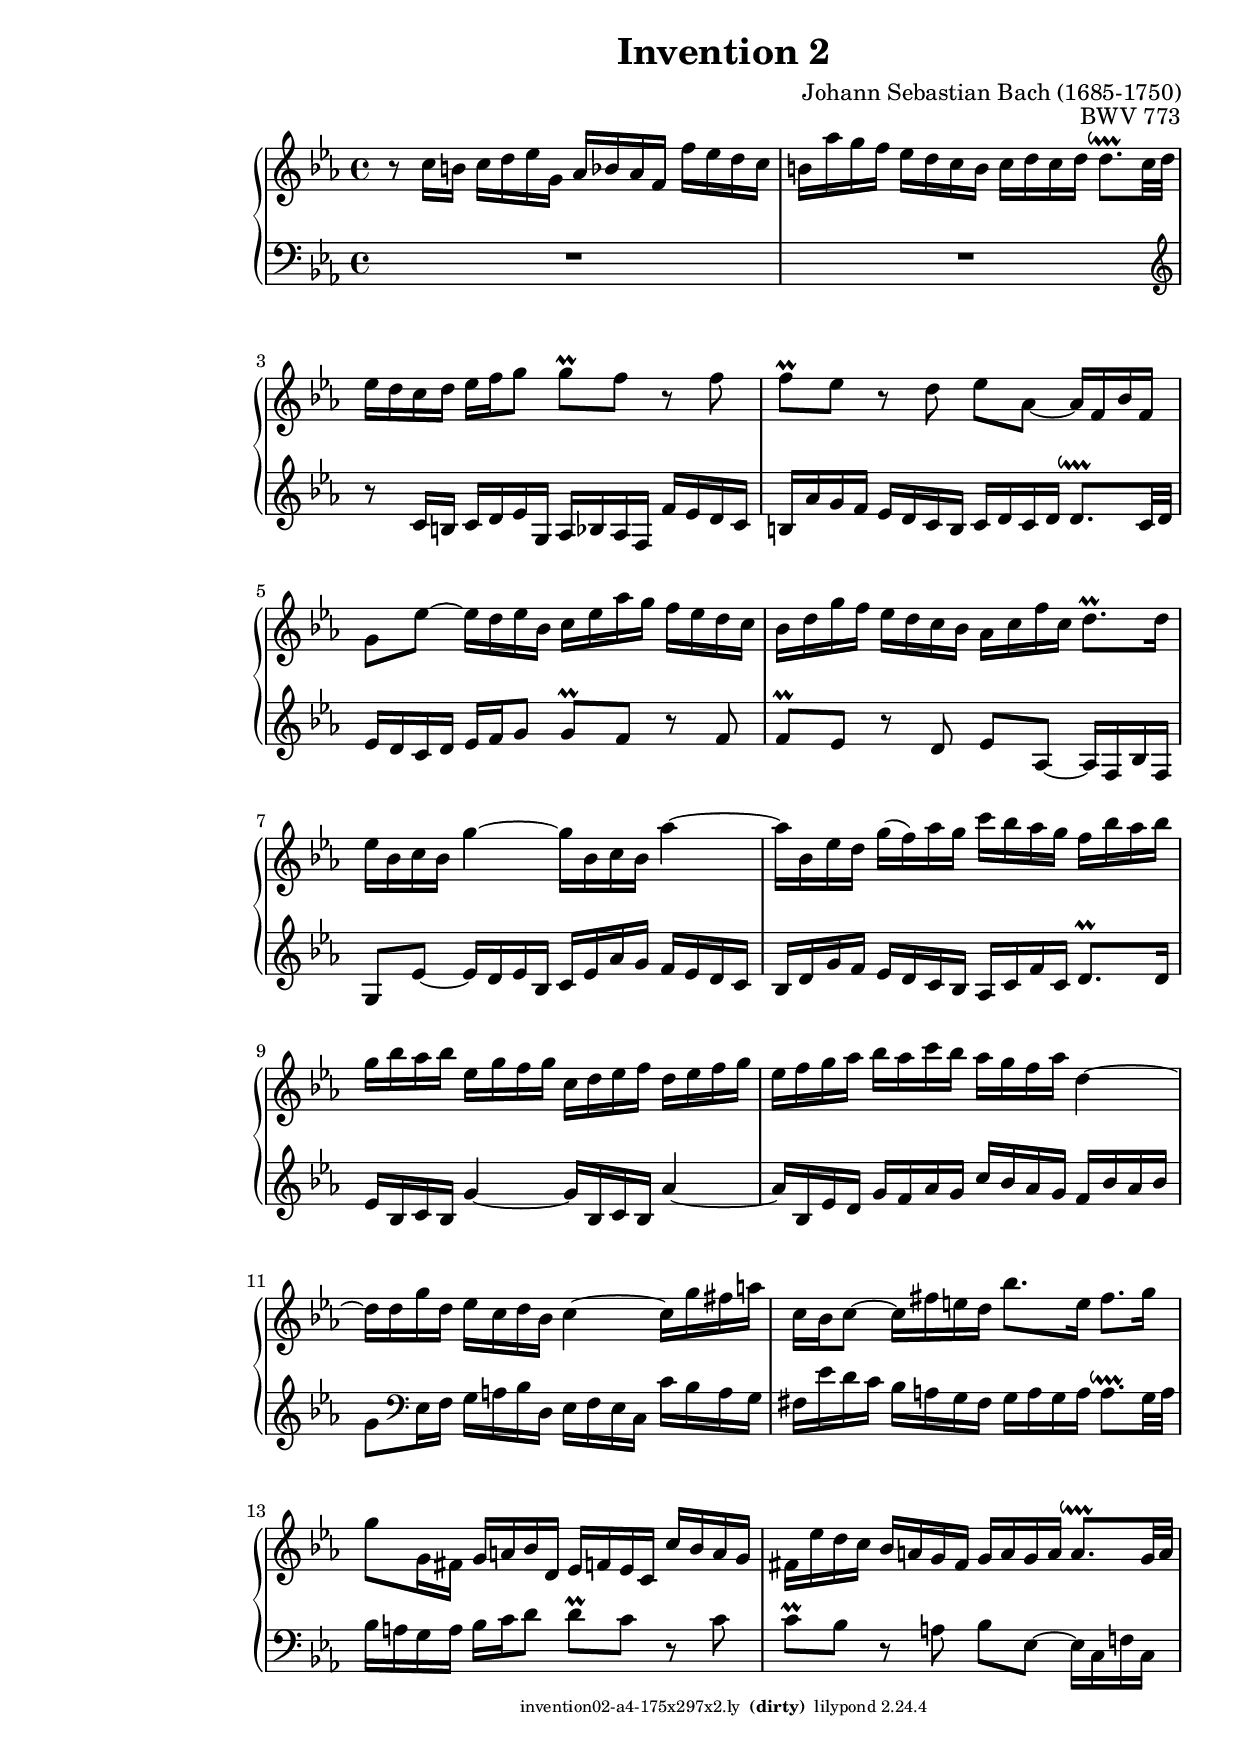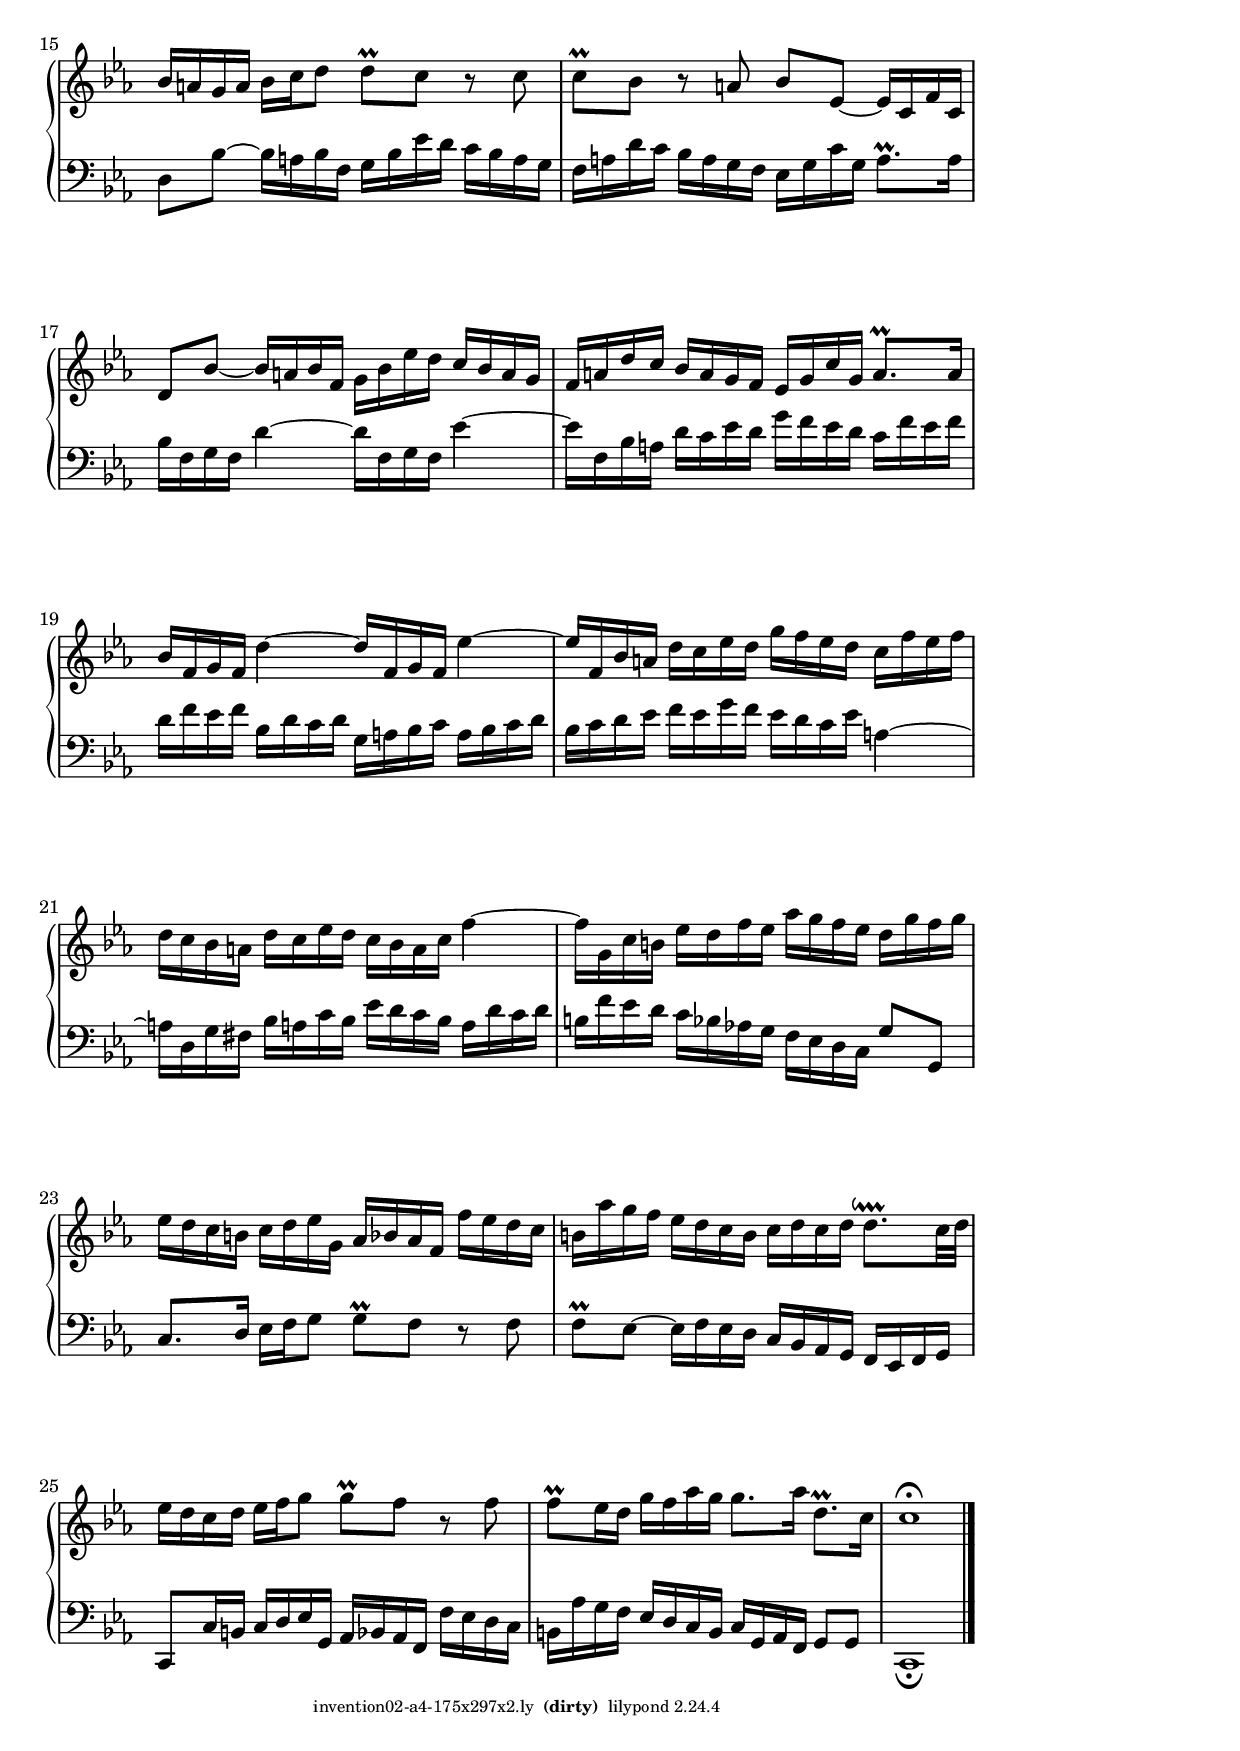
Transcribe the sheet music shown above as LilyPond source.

\include "../../include/general.ily"
\include "../../include/a4-175x297.ily"

\header {
  filename = "bach-invention-02.ly"
  title = "Invention 2"
  opus = "BWV 773"
  composer = "Johann Sebastian Bach (1685-1750)"

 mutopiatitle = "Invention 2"
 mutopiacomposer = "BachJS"
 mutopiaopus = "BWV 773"
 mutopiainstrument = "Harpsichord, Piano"
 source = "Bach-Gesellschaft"
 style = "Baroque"
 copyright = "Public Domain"
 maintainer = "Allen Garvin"
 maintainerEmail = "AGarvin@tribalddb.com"
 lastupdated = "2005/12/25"
 
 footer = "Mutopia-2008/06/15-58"
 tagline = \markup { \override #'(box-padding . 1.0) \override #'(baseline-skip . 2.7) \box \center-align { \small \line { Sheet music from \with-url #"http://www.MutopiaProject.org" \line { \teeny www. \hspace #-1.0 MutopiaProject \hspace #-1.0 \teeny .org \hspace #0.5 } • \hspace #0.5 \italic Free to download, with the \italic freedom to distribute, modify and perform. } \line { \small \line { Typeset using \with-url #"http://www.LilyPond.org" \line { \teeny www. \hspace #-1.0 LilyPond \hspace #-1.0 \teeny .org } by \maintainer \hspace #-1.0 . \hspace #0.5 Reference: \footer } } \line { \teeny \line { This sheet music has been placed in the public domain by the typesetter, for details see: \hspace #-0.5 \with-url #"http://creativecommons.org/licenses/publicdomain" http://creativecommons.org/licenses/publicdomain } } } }
}

\version "2.11.46"

voiceone =  \relative c'' {
  \set Staff.midiInstrument = "harpsichord"
  \key c \minor
  r8  c16[ b]  c[ d ees g,]  aes[ bes aes f]  f'[ es d c] |               % bar 1
   b[ aes' g f]  ees[ d c b]  c[ d c d]  d8.[\downprall c32 d] |          % bar 2
   ees16[ d c d]  ees[ f g8]  g[\prall f] r f |                           % bar 3
   f[\prall ees] r d  ees[ aes,] ~  aes16[ f bes f] |                     % bar 4
   g8[ ees'] ~  ees16[ d ees bes]  c[ ees aes g]  f[ ees d c] |           % bar 5
   bes[ d g f]  ees[ d c bes]  aes[ c f c]  d8.[\prall  d16] |            % bar 6
   ees[ bes c bes] g'4 ~  g16[ bes, c bes] aes'4 ~ |                      % bar 7
   aes16[ bes, ees d]  g[(  f) aes g]  c[ bes aes g]  f[ bes aes bes] |   % bar 8
   g[ bes aes bes]  ees,[ g f g]  c,[ d ees f]  d[ ees f g] |             % bar 9
   ees[ f g aes]  bes[ aes c bes]  aes[ g f aes] d,4 ~ |                  % bar 10
   d16[ d g d]  ees[ c d bes] c4 ~  c16[ g' fis a]  |                     % bar 11
   c,[ bes c8] ~  c16[ fis e d]  bes'8.[ e,16]  fis8.[ g16] |             % bar 12
   g8[ g,16 fis]  g[ a bes d,]  ees[ f ees c]  c'[ bes a g] |             % bar 13
   fis[ ees' d c]  bes[ a g fis]  g[ a g a]  a8.[\downprall g32 a] |      % bar 14
   bes16[ a g a]  bes[ c d8]  d[\prall c] r c |                           % bar 15
   c[\prall bes] r a  bes[ ees,] ~  ees16[ c f c] |                       % bar 16
   d8[ bes'] ~  bes16[ a bes f]  g[ bes ees d]  c[ bes a g] |             % bar 17
   f[ a d c]  bes[ a g f]  ees[ g c g]  a8.[\prall a16] |                 % bar 18
   bes[ f g f] d'4 ~  d16[ f, g f] ees'4 ~ |                              % bar 19
   ees16[ f, bes a]  d[ c ees d]  g[ f ees d]  c[ f ees f] |              % bar 20
   d[ c bes a]  d[ c ees d]  c[ bes a c] f4 ~ |                           % bar 21
   f16[ g, c b]  ees[ d f ees]  aes[ g f ees]  d[ g f g] |                % bar 22
   ees[ d c b]  c[ d ees g,]  aes[ bes aes f]  f'[ ees d c] |             % bar 23
   b[ aes' g f]  ees[ d c b]  c[ d c d]  d8.[\downprall c32 d] |          % bar 24
   ees16[ d c d]  ees[ f g8]  g[\prall f] r f |                           % bar 25
   f[\prall ees16 d]  g[ f aes g]  g8.[ aes16]  d,8.[\prall c16] |        % bar 26
  c1^\fermata \bar "|."                                                   % bar 27
}


voicetwo =  \relative c' {
  \set Staff.midiInstrument = "harpsichord"
  \key c \minor
  \clef "bass"
  R1 |                                                                    % bar 1
  R1 \clef "treble" |                                                     % bar 2
  r8  c16[ b]  c[ d ees g,]  aes[ bes aes f]  f'[ ees d c] |              % bar 3
   b[ aes' g f]  ees[ d c b]  c[ d c d]  d8.[\downprall c32 d] |          % bar 4
   ees16[ d c d]  ees[ f g8]  g[\prall f] r f |                           % bar 5
   f[\prall ees] r d  ees[ aes,] ~  aes16[ f bes f] |                     % bar 6
   g8[ ees'] ~  ees16[ d ees bes]  c[ ees aes g]  f[ ees d c] |           % bar 7
   bes[ d g f]  ees[ d c bes]  aes[ c f c]  d8.[\prall d16] |             % bar 8
   ees[ bes c bes] g'4 ~  g16[ bes, c bes] aes'4 ~ |                      % bar 9
   aes16[ bes, ees d]  g[ f aes g]  c[ bes aes g]  f[ bes aes bes]|       % bar 10
   g8[ \clef bass ees,16 f]  g[ a bes d,]  ees[ f ees c]  c'[ bes a g] |  % bar 11
   fis[ ees' d c]  bes[ a g fis]  g[ a g a]  a8.[\downprall g32 a]|       % bar 12
   bes16[ a g a]  bes[ c d8]  d[\prall c] r c |                           % bar 13
   c[\prall bes] r a  bes[ ees,] ~  ees16[ c f! c] |                      % bar 14
   d8[ bes'] ~  bes16[ a bes f]  g[ bes ees d]  c[ bes a g] |             % bar 15
   f[ a d c]  bes[ a g f]  ees[ g c g]  a8.[\prall a16] |                 % bar 16
   bes[ f g f] d'4 ~  d16[ f, g f] ees'4 ~ |                              % bar 17
   ees16[ f, bes a]  d[ c ees d]  g[ f ees d]  c[ f ees f] |              % bar 18
   d[ f ees f]  bes,[ d c d]  g,[ a bes c]  a[ bes c d] |                 % bar 19
   bes[ c d ees]  f[ ees g f]  ees[ d c ees] a,4 ~ |                      % bar 20
   a16[ d, g fis]  bes[ a c bes]  ees[ d c bes]  a[ d c d] |              % bar 21
   b[ f' ees d]  c[ bes aes! g]  f[ ees d c]  g'8[ g,] |                  % bar 22
   c8.[ d16]  ees[ f g8]  g[\prall f] r f |                               % bar 23
   f[\prall ees] ~  ees16[ f ees d]  c[ bes aes g]  f[ ees f g] |         % bar 24
   c,8[ c'16 b]  c[ d ees g,]  aes[ bes! aes f]  f'[ ees d c] |           % bar 25
   b[ aes' g f]  ees[ d c b]  c[ g aes f]  g8[ g] |                       % bar 26
  c,1_\fermata \bar "|."                                                  % bar 27
}

\score {
  \context GrandStaff <<
    \context Staff = "one" <<
      \voiceone
    >>
    \context Staff = "two" <<
      \voicetwo
    >>
  >>

  \layout{ indent=0 }
  
  \midi {
    \context {
      \Score
      tempoWholesPerMinute = #(ly:make-moment 64 4)
      }
    }


}

%{
changes by Urs Metzger, 2005/12/25
version 1.6.10 => 2.6.4
voicetwo, bar 16, 12th 16th ees => g
midiInstrument none => "harpsichord"
%}

